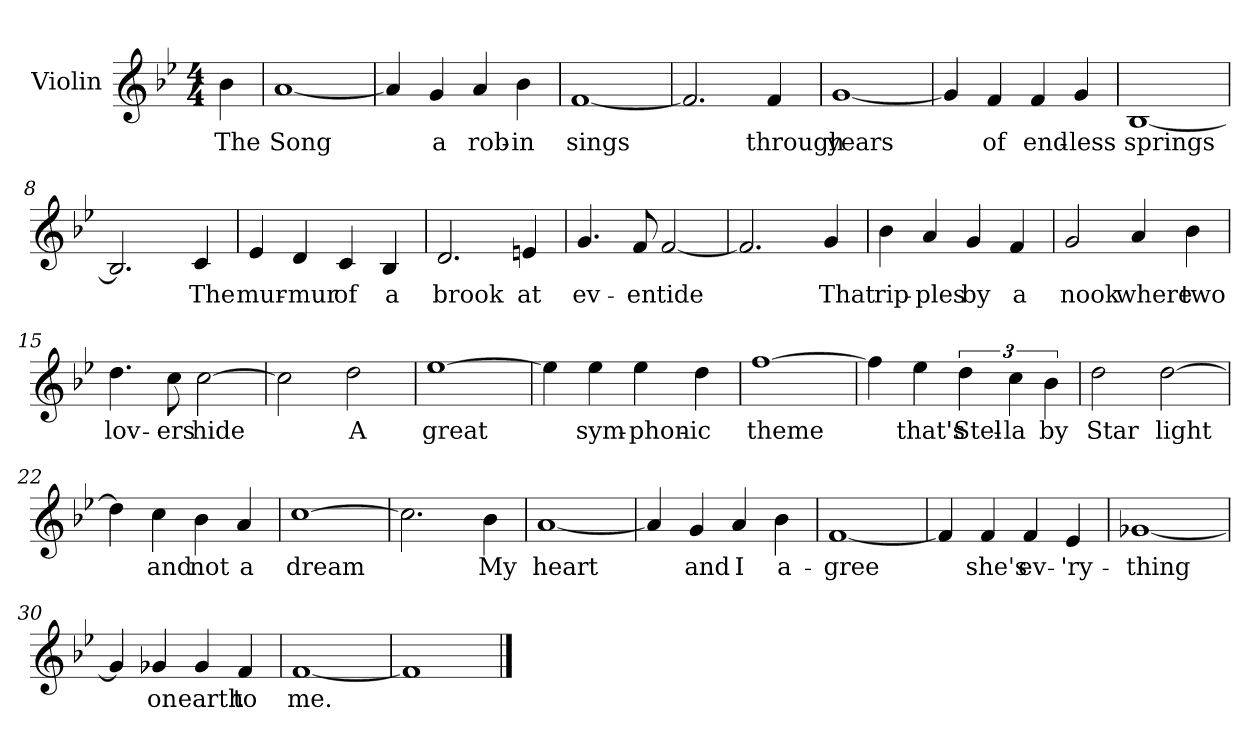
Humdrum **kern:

**kern	**text
*part1	*part1
*staff1	*staff1
*I"Violin	*
*I'Vln	*
*clefG2	*
*k[b-e-]	*
*B-:	*
*M4/4	*
=	=
4b-\	The
=1	=1
[1a	Song
=2	=2
4a/]	.
4g/	a
4a/	rob-
4b-\	-in
=3	=3
[1f	sings
!!LO:LB:g=z
=4	=4
2.f/]	.
4f/	through
=5	=5
[1g	years
=6	=6
4g/]	.
4f/	of
4f/	end-
4g/	-less
=7	=7
[1B-	springs
!!LO:LB:g=z
=8	=8
2.B-/]	.
4c/	The
=9	=9
4e-/	mur-
4d/	-mur
4c/	of
4B-/	a
=10	=10
2.d/	brook
4en/	at
=11	=11
4.g/	ev-
8f/	-en
[2f/	tide
!!LO:LB:g=z
=12	=12
2.f/]	.
4g/	That
=13	=13
4b-\	rip-
4a/	-ples
4g/	by
4f/	a
=14	=14
2g/	nook
4a/	where
4b-\	two
=15	=15
4.dd\	lov-
8cc\	-ers
[2cc\	hide
!!LO:LB:g=z
=16	=16
2cc\]	.
2dd\	A
=17	=17
[1ee-	great
=18	=18
4ee-\]	.
4ee-\	sym-
4ee-\	-phon-
4dd\	-ic
=19	=19
[1ff	theme
!!LO:LB:g=z
=20	=20
4ff\]	.
4ee-\	that's
6dd\	Stel-
6cc\	-la
6b-\	by
=21	=21
2dd\	Star
[2dd\	light
=22	=22
4dd\]	.
4cc\	and
4b-\	not
4a/	a
!!LO:LB:g=z
=23	=23
[1cc	dream
=24	=24
2.cc\]	.
4b-\	My
=25	=25
[1a	heart
=26	=26
4a/]	.
4g/	and
4a/	I
4b-\	a-
=27	=27
[1f	-gree
!!LO:LB:g=z
=28	=28
4f/]	.
4f/	she's
4f/	ev-
4e-/	-'ry-
=29	=29
[1g-X	-thing
=30	=30
4g-/]	.
4g-X/	on
4g-/	earth
4f/	to
=31	=31
[1f	me.
=32	=32
1f]	.
==	==
*-	*-
